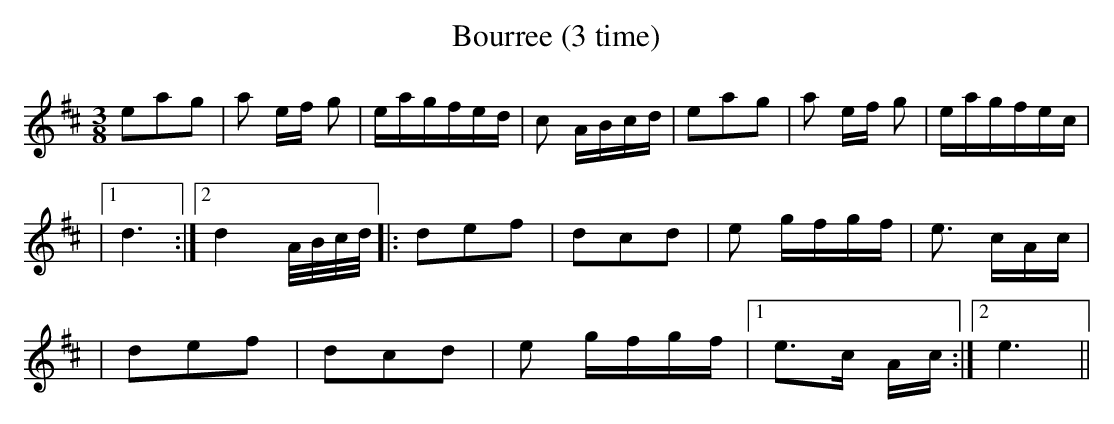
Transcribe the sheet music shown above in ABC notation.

X:1
T:Bourree (3 time)
M:3/8
L:1/16
K:D
e2a2g2 | a2 ef g2 | eagfed | c2 ABcd | e2a2g2 | a2 ef g2 | eagfec|
|1 d6 :|2 d4 A/B/c/d/ |: d2e2f2 | d2c2d2 | e2 gfgf | e3 cAc|
| d2e2f2 | d2c2d2 | e2 gfgf |1 e3c Ac :|2 e6 ||
